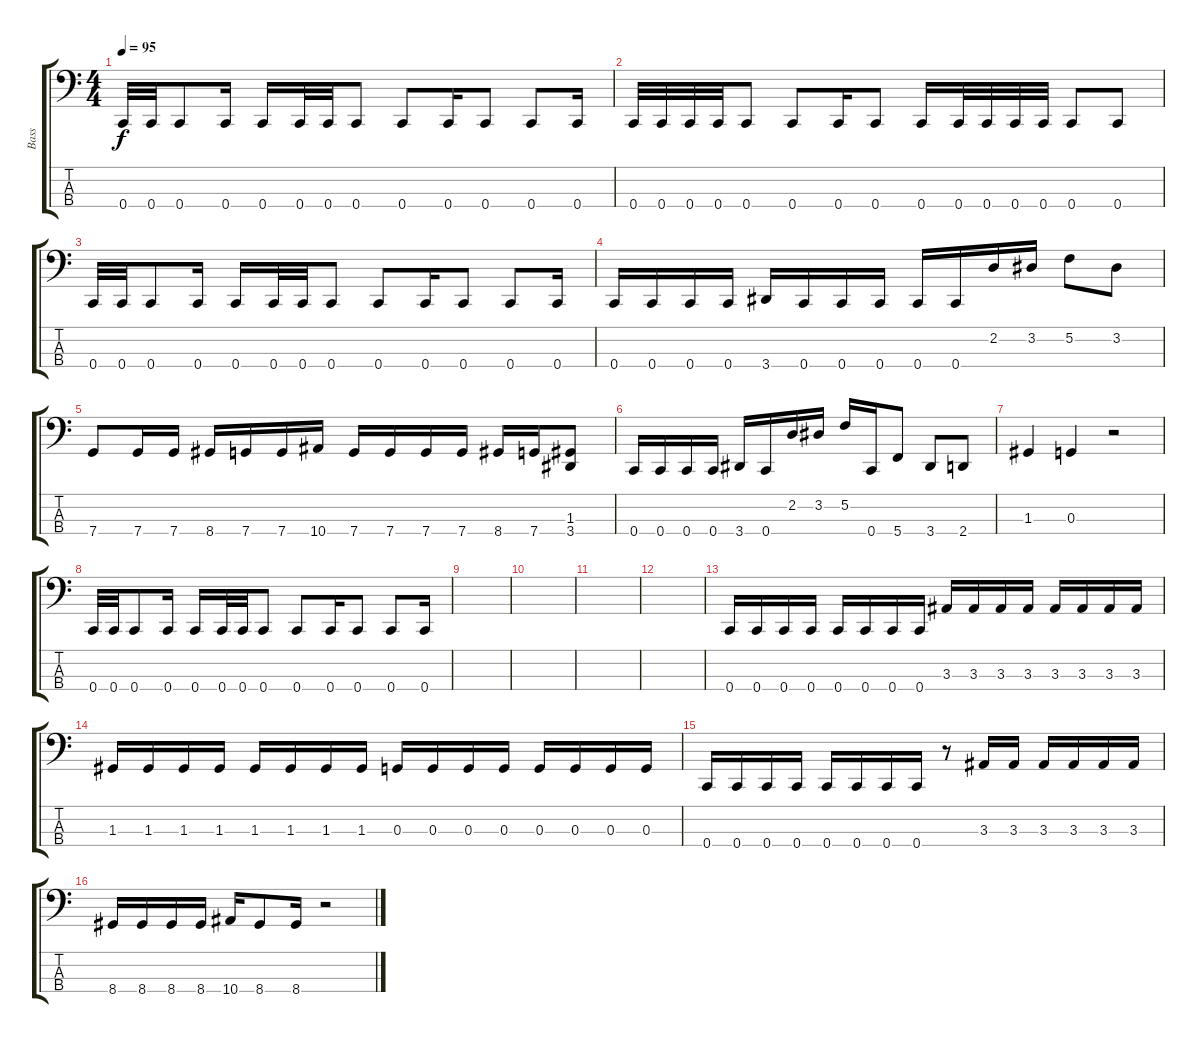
\track ("Bass" "Bass") {instrument electricbassfinger}
\staff {score tabs}
\tuning (F2 C2 G1 C1) {hide}
\ts (4 4)
\tempo 95
\clef f4
\ks c
0.4.32{dy f} 0.4.32 0.4.8 0.4.16 0.4.16 0.4.32 0.4.32 0.4.8 0.4.8 0.4.16 0.4.8 0.4.8 0.4.16 |
0.4.32 0.4.32 0.4.32 0.4.32 0.4.8 0.4.8 0.4.16 0.4.8 0.4.16 0.4.32 0.4.32 0.4.32 0.4.32 0.4.8 0.4.8 |
0.4.32 0.4.32 0.4.8 0.4.16 0.4.16 0.4.32 0.4.32 0.4.8 0.4.8 0.4.16 0.4.8 0.4.8 0.4.16 |
0.4.16 0.4.16 0.4.16 0.4.16 3.4.16 0.4.16 0.4.16 0.4.16 0.4.16 0.4.16 2.2.16 3.2.16 5.2.8 3.2.8 |
7.4.8 7.4.16 7.4.16 8.4.16 7.4.16 7.4.16 10.4.16 7.4.16 7.4.16 7.4.16 7.4.16 8.4.16 7.4.16 (1.3 3.4).8 |
0.4.16 0.4.16 0.4.16 0.4.16 3.4.16 0.4.16 2.2.16 3.2.16 5.2.16 0.4.16 5.4.8 3.4.8 2.4.8 |
1.3.4 0.3.4 r.2 |
0.4.32 0.4.32 0.4.8 0.4.16 0.4.16 0.4.32 0.4.32 0.4.8 0.4.8 0.4.16 0.4.8 0.4.8 0.4.16 |
|
|
|
|
0.4.16 0.4.16 0.4.16 0.4.16 0.4.16 0.4.16 0.4.16 0.4.16 3.3.16 3.3.16 3.3.16 3.3.16 3.3.16 3.3.16 3.3.16 3.3.16 |
1.3.16 1.3.16 1.3.16 1.3.16 1.3.16 1.3.16 1.3.16 1.3.16 0.3.16 0.3.16 0.3.16 0.3.16 0.3.16 0.3.16 0.3.16 0.3.16 |
0.4.16 0.4.16 0.4.16 0.4.16 0.4.16 0.4.16 0.4.16 0.4.16 r.8 3.3.16 3.3.16 3.3.16 3.3.16 3.3.16 3.3.16 |
8.4.16 8.4.16 8.4.16 8.4.16 10.4.16 8.4.8 8.4.16 r.2
